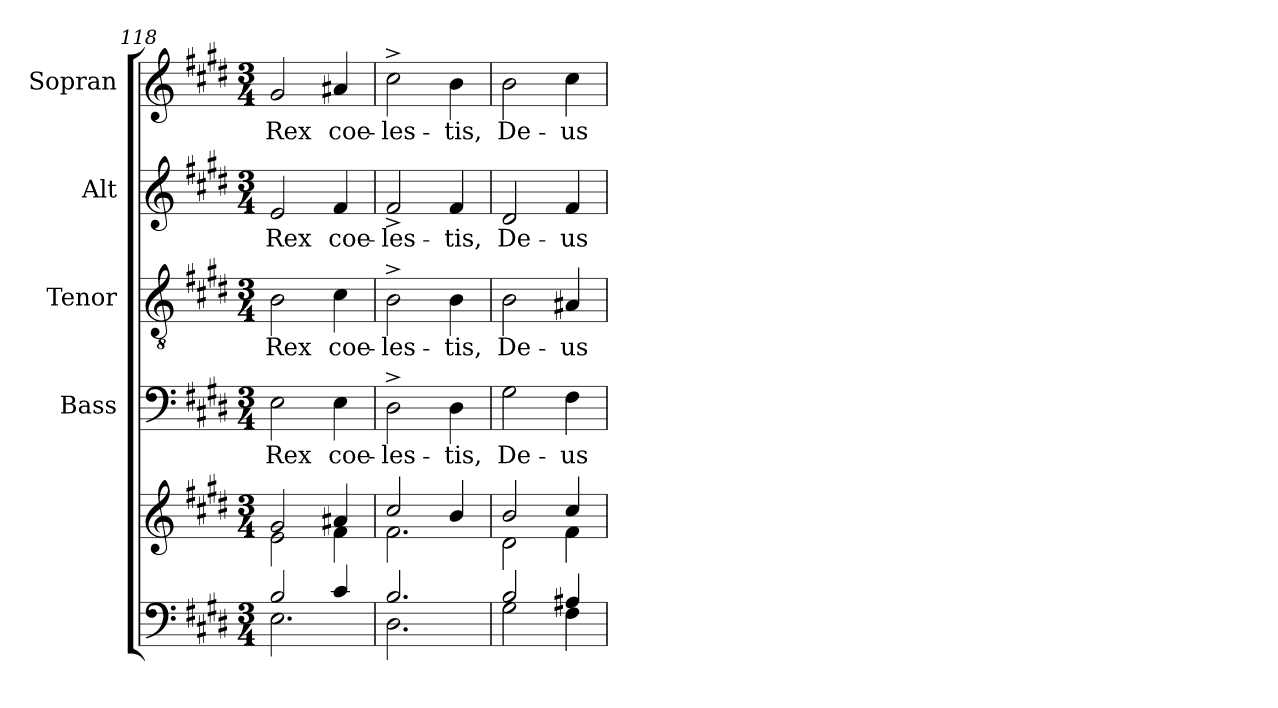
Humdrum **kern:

**kern	**kern	**kern	**text	**kern	**text	**kern	**text	**kern	**text
*part5	*part5	*part4	*part4	*part3	*part3	*part2	*part2	*part1	*part1
*staff6	*staff5	*staff4	*staff4	*staff3	*staff3	*staff2	*staff2	*staff1	*staff1
*	*	*I"Bass	*	*I"Tenor	*	*I"Alt	*	*I"Sopran	*
*	*	*I'B.	*	*I'T.	*	*I'A.	*	*I'S.	*
*clefF4	*clefG2	*clefF4	*	*clefGv2	*	*clefG2	*	*clefG2	*
*k[f#c#g#d#]	*k[f#c#g#d#]	*k[f#c#g#d#]	*	*k[f#c#g#d#]	*	*k[f#c#g#d#]	*	*k[f#c#g#d#]	*
*E:	*E:	*E:	*	*E:	*	*E:	*	*E:	*
*M3/4	*M3/4	*M3/4	*	*M3/4	*	*M3/4	*	*M3/4	*
=118	=118	=118	=118	=118	=118	=118	=118	=118	=118
*^	*^	*	*	*	*	*	*	*	*
!	!	!	!	!	!LO:LY:b	!	!LO:LY:b	!	!LO:LY:b	!	!LO:LY:b
2B/	2.E\	2g#/	2e\	2E\	Rex	2B\	Rex	2e/	Rex	2g#/	Rex
!	!	!	!	!	!LO:LY:b	!	!LO:LY:b	!	!LO:LY:b	!	!LO:LY:b
4c#/	.	4a#X/	4f#\	4E\	coe-	4c#\	coe-	4f#/	coe-	4a#X/	coe-
=119	=119	=119	=119	=119	=119	=119	=119	=119	=119	=119	=119
!	!	!	!	!	!LO:LY:b	!	!LO:LY:b	!	!LO:LY:b	!	!LO:LY:b
2.B/	2.D#\	2cc#/	2.f#\	2D#^>\	-les-	2B^>\	-les-	2f#^>/	-les-	2cc#^>\	-les-
!	!	!	!	!	!LO:LY:b	!	!LO:LY:b	!	!LO:LY:b	!	!LO:LY:b
.	.	4b/	.	4D#\	-tis,	4B\	-tis,	4f#/	-tis,	4b\	-tis,
=120	=120	=120	=120	=120	=120	=120	=120	=120	=120	=120	=120
!	!	!	!	!	!LO:LY:b	!	!LO:LY:b	!	!LO:LY:b	!	!LO:LY:b
2B/	2G#\	2b/	2d#\	2G#\	De-	2B\	De-	2d#/	De-	2b\	De-
!	!	!	!	!	!LO:LY:b	!	!LO:LY:b	!	!LO:LY:b	!	!LO:LY:b
4A#X/	4F#\	4cc#/	4f#\	4F#\	-us	4A#X/	-us	4f#/	-us	4cc#\	-us
*v	*v	*	*	*	*	*	*	*	*	*	*
*	*v	*v	*	*	*	*	*	*	*	*
=	=	=	=	=	=	=	=	=	=
*-	*-	*-	*-	*-	*-	*-	*-	*-	*-
